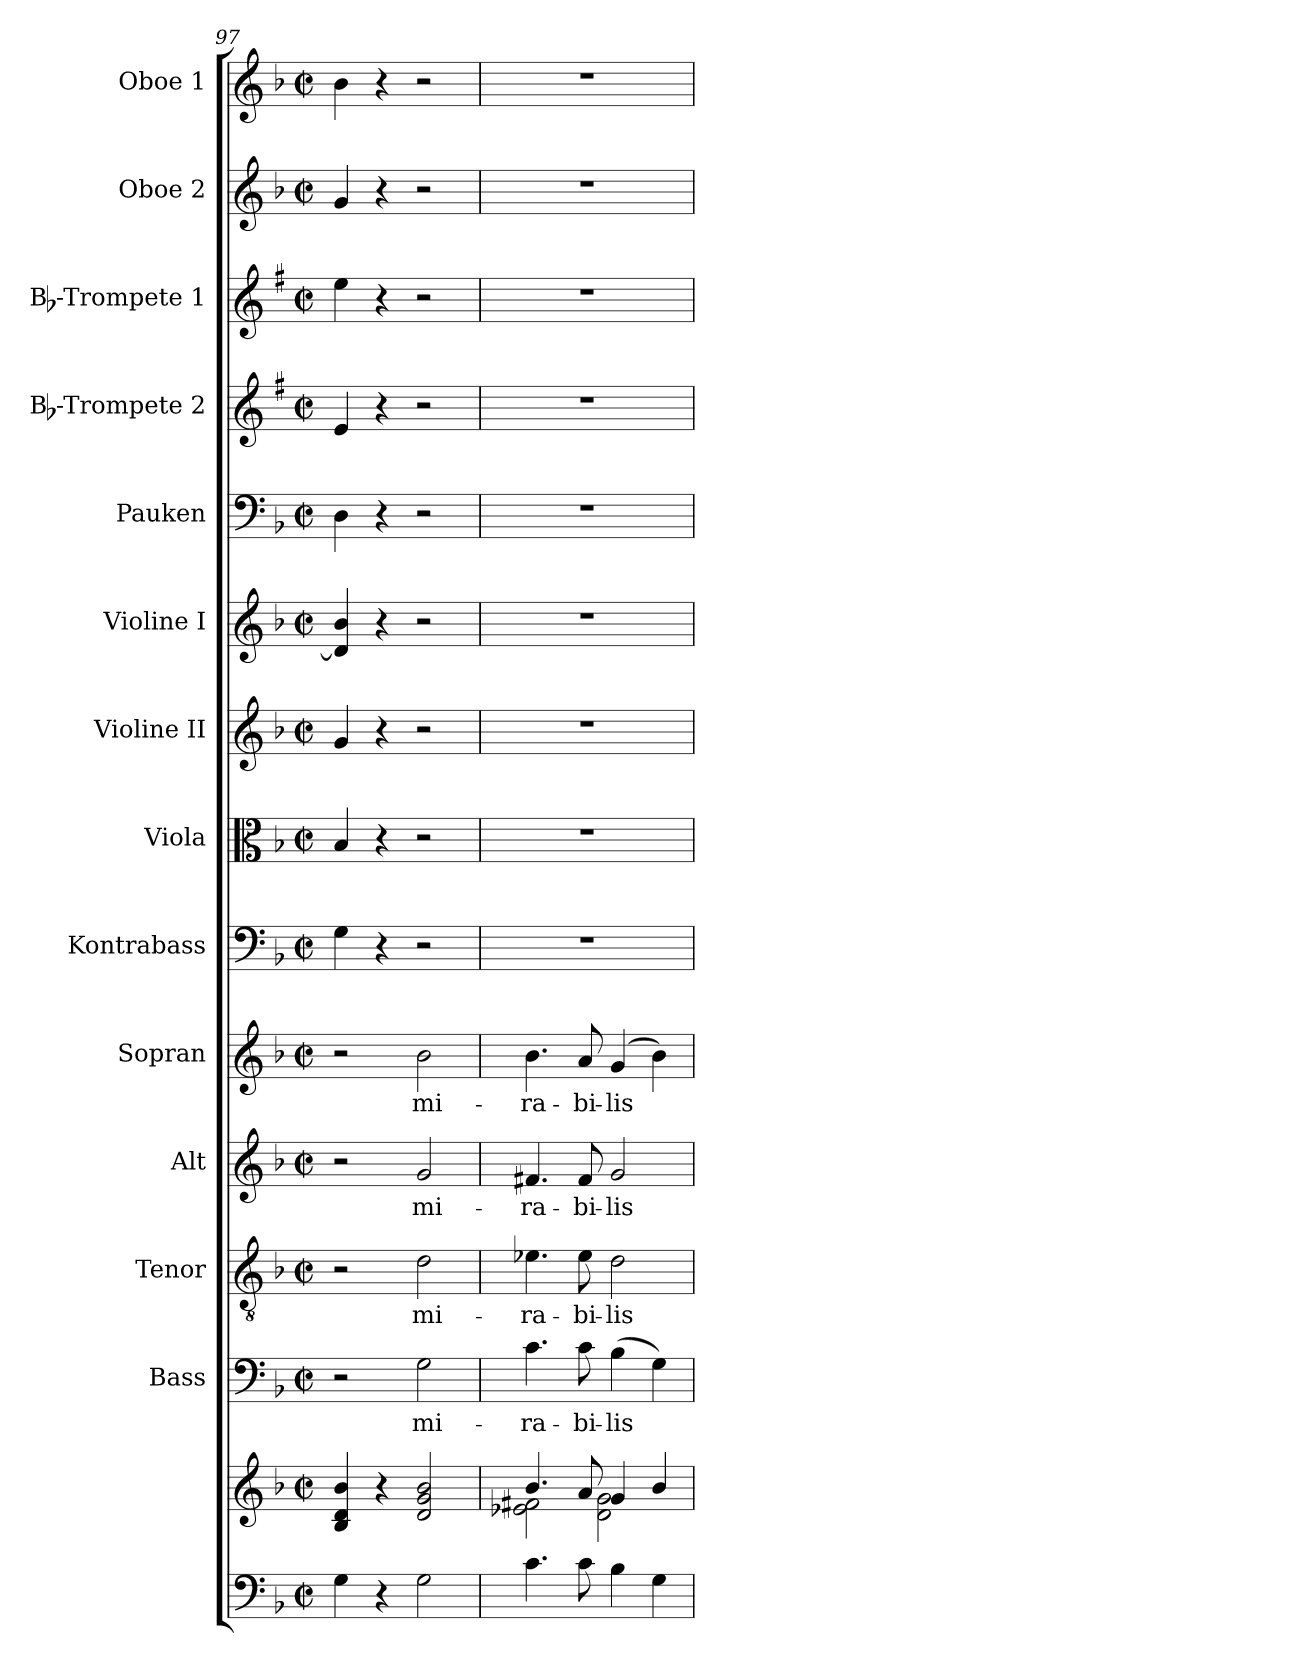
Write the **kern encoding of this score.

**kern	**kern	**kern	**text	**kern	**text	**kern	**text	**kern	**text	**kern	**kern	**kern	**kern	**kern	**kern	**kern	**kern	**kern
*part14	*part14	*part13	*part13	*part12	*part12	*part11	*part11	*part10	*part10	*part9	*part8	*part7	*part6	*part5	*part4	*part3	*part2	*part1
*staff15	*staff14	*staff13	*staff13	*staff12	*staff12	*staff11	*staff11	*staff10	*staff10	*staff9	*staff8	*staff7	*staff6	*staff5	*staff4	*staff3	*staff2	*staff1
*	*	*I"Bass	*	*I"Tenor	*	*I"Alt	*	*I"Sopran	*	*I"Kontrabass	*I"Viola	*I"Violine II	*I"Violine I	*I"Pauken	*I"Bb-Trompete 2	*I"Bb-Trompete 1	*I"Oboe 2	*I"Oboe 1
*	*	*I'B.	*	*I'T.	*	*I'A.	*	*I'S.	*	*I'Kb.	*I'Vla.	*I'Vl. II	*I'Vl. I	*I'Pk.	*I'Bb Trp. 2	*I'Bb Trp. 1	*I'Ob. 2	*I'Ob. 1
*clefF4	*clefG2	*clefF4	*	*clefGv2	*	*clefG2	*	*clefG2	*	*clefF4	*clefC3	*clefG2	*clefG2	*clefF4	*clefG2	*clefG2	*clefG2	*clefG2
*	*	*	*	*	*	*	*	*	*	*ITrd7c12	*	*	*	*	*ITrd1c2	*ITrd1c2	*	*
*k[b-]	*k[b-]	*k[b-]	*	*k[b-]	*	*k[b-]	*	*k[b-]	*	*k[b-]	*k[b-]	*k[b-]	*k[b-]	*k[b-]	*k[b-]	*k[b-]	*k[b-]	*k[b-]
*F:	*F:	*F:	*	*F:	*	*F:	*	*F:	*	*F:	*F:	*F:	*F:	*F:	*F:	*F:	*F:	*F:
*M2/2	*M2/2	*M2/2	*	*M2/2	*	*M2/2	*	*M2/2	*	*M2/2	*M2/2	*M2/2	*M2/2	*M2/2	*M2/2	*M2/2	*M2/2	*M2/2
*met(c|)	*met(c|)	*met(c|)	*	*met(c|)	*	*met(c|)	*	*met(c|)	*	*met(c|)	*met(c|)	*met(c|)	*met(c|)	*met(c|)	*met(c|)	*met(c|)	*met(c|)	*met(c|)
=97	=97	=97	=97	=97	=97	=97	=97	=97	=97	=97	=97	=97	=97	=97	=97	=97	=97	=97
4G\	4B-/ 4d/ 4b-/	2r	.	2r	.	2r	.	2r	.	4GG\	4B-/	4g/	4d/] 4b-/	4D\	4d/	4dd\	4g/	4b-\
4r	4r	.	.	.	.	.	.	.	.	4r	4r	4r	4r	4r	4r	4r	4r	4r
!	!	!	!LO:LY:b	!	!LO:LY:b	!	!LO:LY:b	!	!LO:LY:b	!	!	!	!	!	!	!	!	!
2G\	2d/ 2g/ 2b-/	2G\	mi-	2d\	mi-	2g/	mi-	2b-\	mi-	2r	2r	2r	2r	2r	2r	2r	2r	2r
!!LO:PB:g=z
=98	=98	=98	=98	=98	=98	=98	=98	=98	=98	=98	=98	=98	=98	=98	=98	=98	=98	=98
*	*^	*	*	*	*	*	*	*	*	*	*	*	*	*	*	*	*	*
!	!	!	!	!LO:LY:b	!	!LO:LY:b	!	!LO:LY:b	!	!LO:LY:b	!	!	!	!	!	!	!	!	!
4.c\	4.b-/	2e-X\ 2f#X\	4.c\	-ra-	4.e-X\	-ra-	4.f#X/	-ra-	4.b-\	-ra-	1r	1r	1r	1r	1r	1r	1r	1r	1r
!	!	!	!	!LO:LY:b	!	!LO:LY:b	!	!LO:LY:b	!	!LO:LY:b	!	!	!	!	!	!	!	!	!
8c\	8a/	.	8c\	-bi-	8e-\	-bi-	8f#/	-bi-	8a/	-bi-	.	.	.	.	.	.	.	.	.
!	!	!	!	!LO:LY:b	!	!LO:LY:b	!	!LO:LY:b	!	!LO:LY:b	!	!	!	!	!	!	!	!	!
4B-\	4g/	2d\ 2g\	(>4B-\	-lis	2d\	-lis	2g/	-lis	(4g/	-lis	.	.	.	.	.	.	.	.	.
4G\	4b-/	.	4G\)	.	.	.	.	.	4b-\)	.	.	.	.	.	.	.	.	.	.
*	*v	*v	*	*	*	*	*	*	*	*	*	*	*	*	*	*	*	*	*
=	=	=	=	=	=	=	=	=	=	=	=	=	=	=	=	=	=	=
*-	*-	*-	*-	*-	*-	*-	*-	*-	*-	*-	*-	*-	*-	*-	*-	*-	*-	*-
